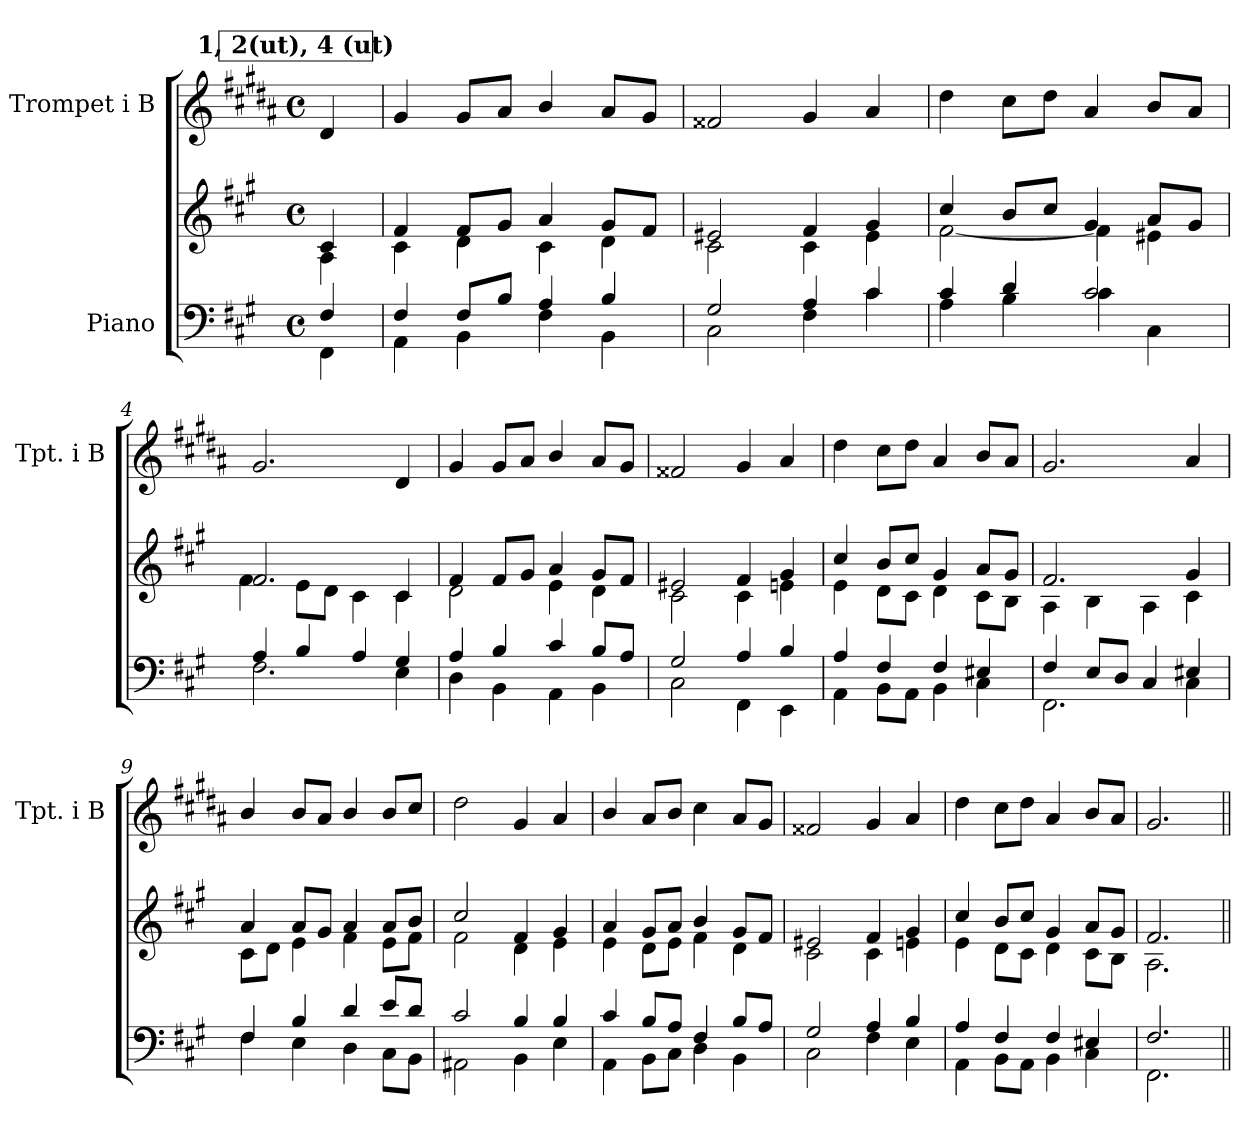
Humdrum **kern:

**kern	**kern	**kern
*part2	*part2	*part1
*staff3	*staff2	*staff1
*I"Piano	*	*I"Trompet  i B
*	*	*I'Tpt. i B
*clefF4	*clefG2	*clefG2
*	*	*ITrd1c2
*k[f#c#g#]	*k[f#c#g#]	*k[f#c#g#]
*M4/4	*M4/4	*M4/4
*met(c)	*met(c)	*met(c)
!!LO:REH:place=s1:a:B:fs=14:t=1, 2(ut), 4 (ut)
=	=	=
*^	*^	*
4F#/	4FF#\	4c#/	4A\	4c#/
=1	=1	=1	=1	=1
4F#/	4AA\	4f#/	4c#\	4f#/
8F#/L	4BB\	8f#/L	4d\	8f#/L
8B/J	.	8g#/J	.	8g#/J
4A/	4F#\	4a/	4c#\	4a/
4B/	4BB\	8g#/L	4d\	8g#/L
.	.	8f#/J	.	8f#/J
=2	=2	=2	=2	=2
2G#/	2C#\	2e#X/	2c#\	2e#X/
4A/	4F#\	4f#/	4c#\	4f#/
4c#/	4c#\	4g#/	4e#\	4g#/
=3	=3	=3	=3	=3
4c#/	4A\	4cc#/	[2f#\	4cc#\
4d/	4B\	8b/L	.	8b\L
.	.	8cc#/J	.	8cc#\J
2c#/	4c#\	4g#/	4f#\]	4g#/
.	4C#\	8a/L	4e#X\	8a/L
.	.	8g#/J	.	8g#/J
=4	=4	=4	=4	=4
4A/	2.F#\	2.f#/	4f#\	2.f#/
4B/	.	.	8e\L	.
.	.	.	8d\J	.
4A/	.	.	4c#\	.
4G#/	4E\	4c#/	4c#\	4c#/
=5	=5	=5	=5	=5
4A/	4D\	4f#/	2d\	4f#/
4B/	4BB\	8f#/L	.	8f#/L
.	.	8g#/J	.	8g#/J
4c#/	4AA\	4a/	4e\	4a/
8B/L	4BB\	8g#/L	4d\	8g#/L
8A/J	.	8f#/J	.	8f#/J
!!LO:LB:g=z
=6	=6	=6	=6	=6
2G#/	2C#\	2e#X/	2c#\	2e#X/
4A/	4FF#\	4f#/	4c#\	4f#/
4B/	4EE\	4g#/	4en\	4g#/
=7	=7	=7	=7	=7
4A/	4AA\	4cc#/	4e\	4cc#\
4F#/	8BB\L	8b/L	8d\L	8b\L
.	8AA\J	8cc#/J	8c#\J	8cc#\J
4F#/	4BB\	4g#/	4d\	4g#/
4E#X/	4C#\	8a/L	8c#\L	8a/L
.	.	8g#/J	8B\J	8g#/J
=8	=8	=8	=8	=8
4F#/	2.FF#\	2.f#/	4A\	2.f#/
8E/L	.	.	4B\	.
8D/J	.	.	.	.
4C#/	.	.	4A\	.
4E#X/	4C#\	4g#/	4c#\	4g#/
=9	=9	=9	=9	=9
4F#/	4F#\	4a/	8c#\L	4a/
.	.	.	8d\J	.
4B/	4E\	8a/L	4e\	8a/L
.	.	8g#/J	.	8g#/J
4d/	4D\	4a/	4f#\	4a/
8e/L	8C#\L	8a/L	8e\L	8a/L
8d/J	8BB\J	8b/J	8f#\J	8b/J
=10	=10	=10	=10	=10
2c#/	2AA#X\	2cc#/	2f#\	2cc#\
4B/	4BB\	4f#/	4d\	4f#/
4B/	4E\	4g#/	4e\	4g#/
=11	=11	=11	=11	=11
4c#/	4AA\	4a/	4e\	4a/
8B/L	8BB\L	8g#/L	8d\L	8g#/L
8A/J	8C#\J	8a/J	8e\J	8a/J
4F#/	4D\	4b/	4f#\	4b\
8B/L	4BB\	8g#/L	4d\	8g#/L
8A/J	.	8f#/J	.	8f#/J
!!LO:LB:g=z
=12	=12	=12	=12	=12
2G#/	2C#\	2e#X/	2c#\	2e#X/
4A/	4F#\	4f#/	4c#\	4f#/
4B/	4E\	4g#/	4en\	4g#/
=13	=13	=13	=13	=13
4A/	4AA\	4cc#/	4e\	4cc#\
4F#/	8BB\L	8b/L	8d\L	8b\L
.	8AA\J	8cc#/J	8c#\J	8cc#\J
4F#/	4BB\	4g#/	4d\	4g#/
4E#X/	4C#\	8a/L	8c#\L	8a/L
.	.	8g#/J	8B\J	8g#/J
=14	=14	=14	=14	=14
2.F#/	2.FF#\	2.f#/	2.A\	2.f#/
*v	*v	*	*	*
*	*v	*v	*
=||	=||	=||
*-	*-	*-
